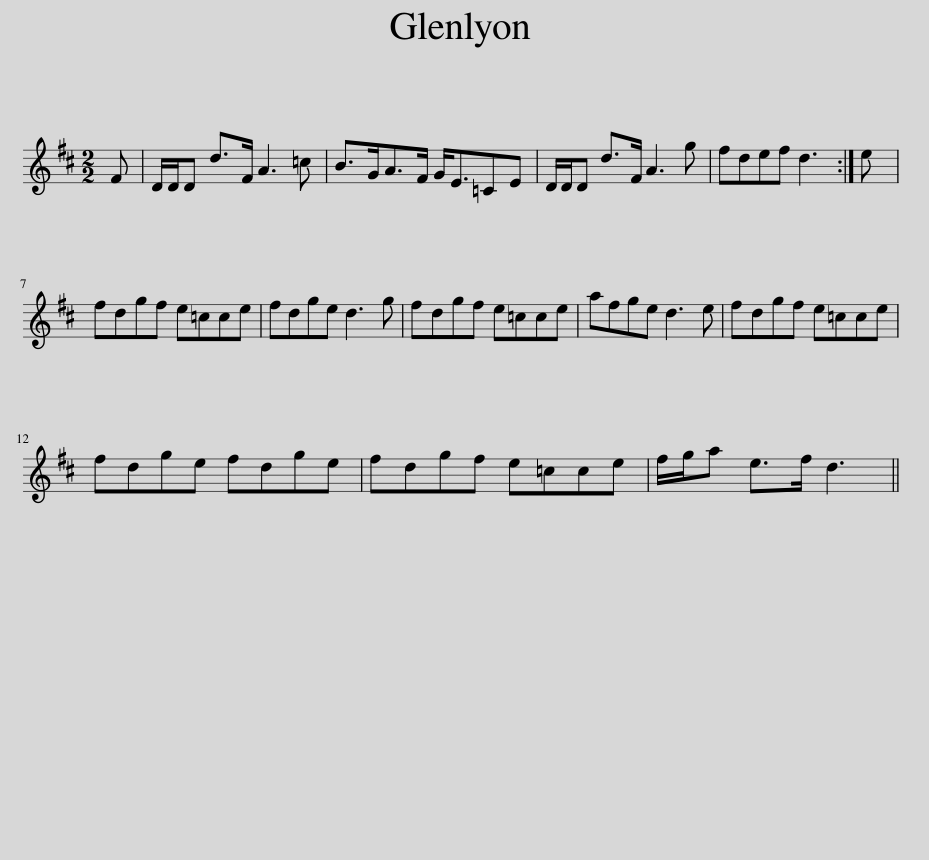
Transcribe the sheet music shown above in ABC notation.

X:1
L:1/8
M:2/2
I:linebreak $
K:D
V:1 treble
V:1
 F | D/D/D d>F A3 =c | B>GA>F G<E=CE | D/D/D d>F A3 g | fdef d3 :| %5
 e |$ fdgf e=cce | fdge d3 g | fdgf e=cce | afge d3 e | %10
 fdgf e=cce |$ fdge fdge | fdgf e=cce | f/g/a e>f d3 || %14
